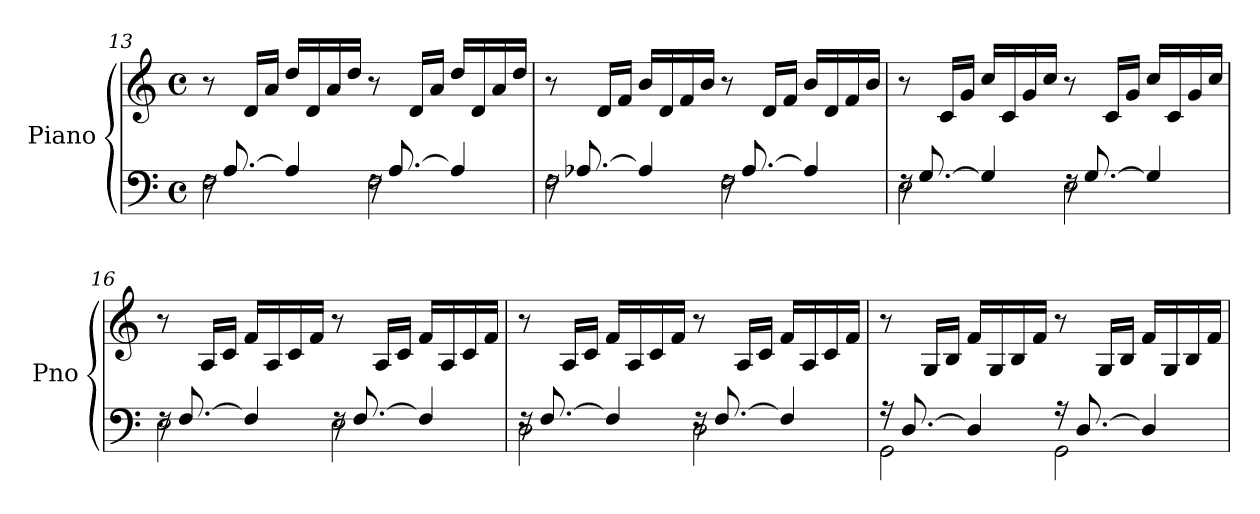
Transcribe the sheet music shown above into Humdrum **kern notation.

**kern	**kern
*part1	*part1
*staff2	*staff1
*I"Piano	*
*I'Pno	*
!!LO:PB:g=z
*clefF4	*clefG2
*k[]	*k[]
*M4/4	*M4/4
*met(c)	*met(c)
=13	=13
*^	*
16rF	2F\	8r
[8.A/	.	.
.	.	16d/LL
.	.	16a/JJ
4A/]	.	16dd/LL
.	.	16d/
.	.	16a/
.	.	16dd/JJ
16rF	2F\	8r
[8.A/	.	.
.	.	16d/LL
.	.	16a/JJ
4A/]	.	16dd/LL
.	.	16d/
.	.	16a/
.	.	16dd/JJ
=14	=14	=14
16rF	2F\	8r
[8.A-X/	.	.
.	.	16d/LL
.	.	16f/JJ
4A-/]	.	16b/LL
.	.	16d/
.	.	16f/
.	.	16b/JJ
16rF	2F\	8r
[8.A-/	.	.
.	.	16d/LL
.	.	16f/JJ
4A-/]	.	16b/LL
.	.	16d/
.	.	16f/
.	.	16b/JJ
=15	=15	=15
16rF	2E\	8r
[8.G/	.	.
.	.	16c/LL
.	.	16g/JJ
4G/]	.	16cc/LL
.	.	16c/
.	.	16g/
.	.	16cc/JJ
16rF	2E\	8r
[8.G/	.	.
.	.	16c/LL
.	.	16g/JJ
4G/]	.	16cc/LL
.	.	16c/
.	.	16g/
.	.	16cc/JJ
!!LO:LB:g=z
=16	=16	=16
16rF	2E\	8r
[8.F/	.	.
.	.	16A/LL
.	.	16c/JJ
4F/]	.	16f/LL
.	.	16A/
.	.	16c/
.	.	16f/JJ
16rF	2E\	8r
[8.F/	.	.
.	.	16A/LL
.	.	16c/JJ
4F/]	.	16f/LL
.	.	16A/
.	.	16c/
.	.	16f/JJ
=17	=17	=17
16rF	2D\	8r
[8.F/	.	.
.	.	16A/LL
.	.	16c/JJ
4F/]	.	16f/LL
.	.	16A/
.	.	16c/
.	.	16f/JJ
16rF	2D\	8r
[8.F/	.	.
.	.	16A/LL
.	.	16c/JJ
4F/]	.	16f/LL
.	.	16A/
.	.	16c/
.	.	16f/JJ
=18	=18	=18
16r	2GG\	8r
[8.D/	.	.
.	.	16G/LL
.	.	16B/JJ
4D/]	.	16f/LL
.	.	16G/
.	.	16B/
.	.	16f/JJ
16r	2GG\	8r
[8.D/	.	.
.	.	16G/LL
.	.	16B/JJ
4D/]	.	16f/LL
.	.	16G/
.	.	16B/
.	.	16f/JJ
*v	*v	*
=	=
*-	*-
